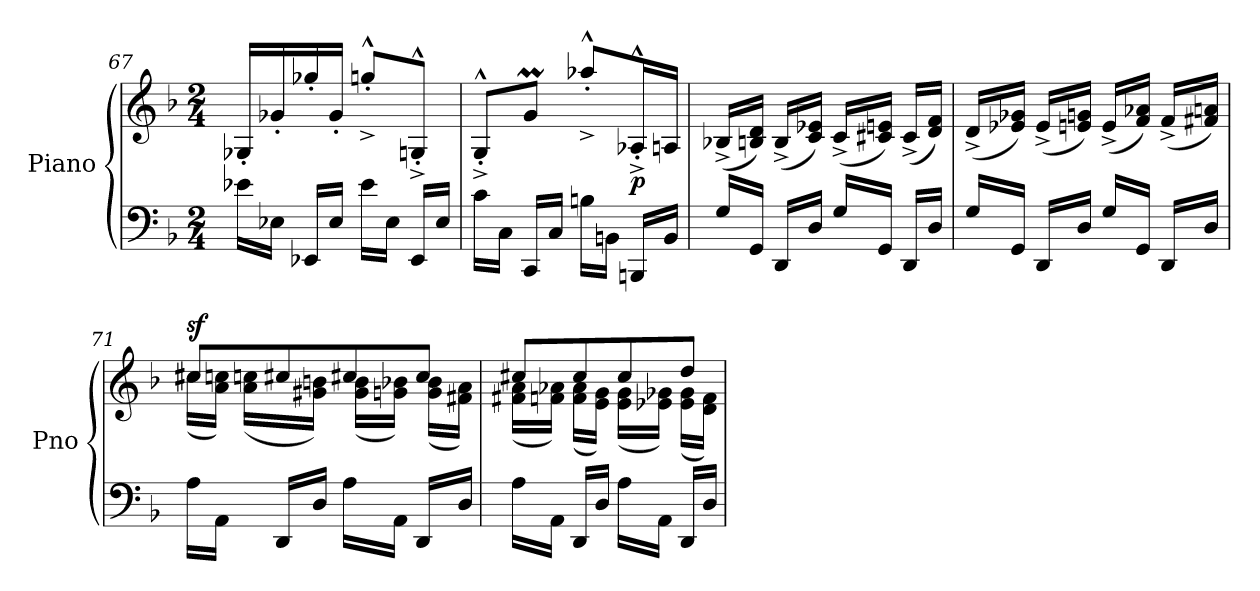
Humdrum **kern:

**kern	**kern	**dynam
*part1	*part1	*part1
*staff2	*staff1	*staff1/2
*I"Piano	*	*
*I'Pno	*	*
*clefF4	*clefG2	*
*k[b-]	*k[b-]	*
*M2/4	*M2/4	*
=67	=67	=67
16e-X\LL	16G-X'/LL	.
16E-X\JJ	16g-X'/	.
16EE-X/LL	16gg-X'/	.
16E-/JJ	16g-'/JJ	.
16e-\LL	8ggn'^>^^/L	.
16E-\JJ	.	.
16EE-/LL	8Gn'^>^^/J	.
16E-/JJ	.	.
=68	=68	=68
16c\LL	8G'^>^^/L	.
16C\JJ	.	.
16CC/LL	8gM/J	.
16C/JJ	.	.
16Bn\LL	8aa-X'^>^^/L	.
16BBn\JJ	.	.
!	!	!LO:DY:b
16BBBn/LL	16A-X'^>^^/L	p
16BB/JJ	16An/JJ	.
!!LO:LB:g=z
=69	=69	=69
16G/LL	(16B-X^/LL	.
16GG/JJ	16Bn/ 16d/JJ)	.
16DD/LL	(16B^/LL	.
16D/JJ	16c/ 16e-X/JJ)	.
16G/LL	(16c^/LL	.
16GG/JJ	16c#X/ 16en/JJ)	.
16DD/LL	(16c#^/LL	.
16D/JJ	16d/ 16f/JJ)	.
=70	=70	=70
16G/LL	(16d^/LL	.
16GG/JJ	16e-X/ 16g-X/JJ)	.
16DD/LL	(16e-^/LL	.
16D/JJ	16en/ 16gn/JJ)	.
16G/LL	(16e^/LL	.
16GG/JJ	16f/ 16a-X/JJ)	.
16DD/LL	(16f^/LL	.
16D/JJ	16f#X/ 16an/JJ)	.
=71	=71	=71
*	*^	*
!	!	!	!LO:DY:a
16A\LL	8cc#X/L	(16cc#\LL	sf
16AA\JJ	.	16a\ 16ccn\JJ)	.
16DD/LL	8cc#X/	(16a\ 16ccn\LL	.
16D/JJ	.	16g#X\ 16bn\JJ)	.
16A\LL	8cc#X/	(16g#\ 16b\LL	.
16AA\JJ	.	16gn\ 16b-X\JJ)	.
16DD/LL	8cc#/J	(16g\ 16b-\LL	.
16D/JJ	.	16f#X\ 16a\JJ)	.
!!LO:PB:g=z	!!
=72	=72	=72	=72
16A\LL	8cc#X/L	(16f#X\ 16a\LL	.
16AA\JJ	.	16fn\ 16a-X\JJ)	.
16DD/LL	8cc#/	(16f\ 16a-\LL	.
16D/JJ	.	16e\ 16g\JJ)	.
16A\LL	8cc#/	(16e\ 16g\LL	.
16AA\JJ	.	16e-X\ 16g-X\JJ)	.
16DD/LL	8dd/J	(16e-\ 16g-\LL	.
16D/JJ	.	16d\ 16f\JJ)	.
*	*v	*v	*
=	=	=
*-	*-	*-
